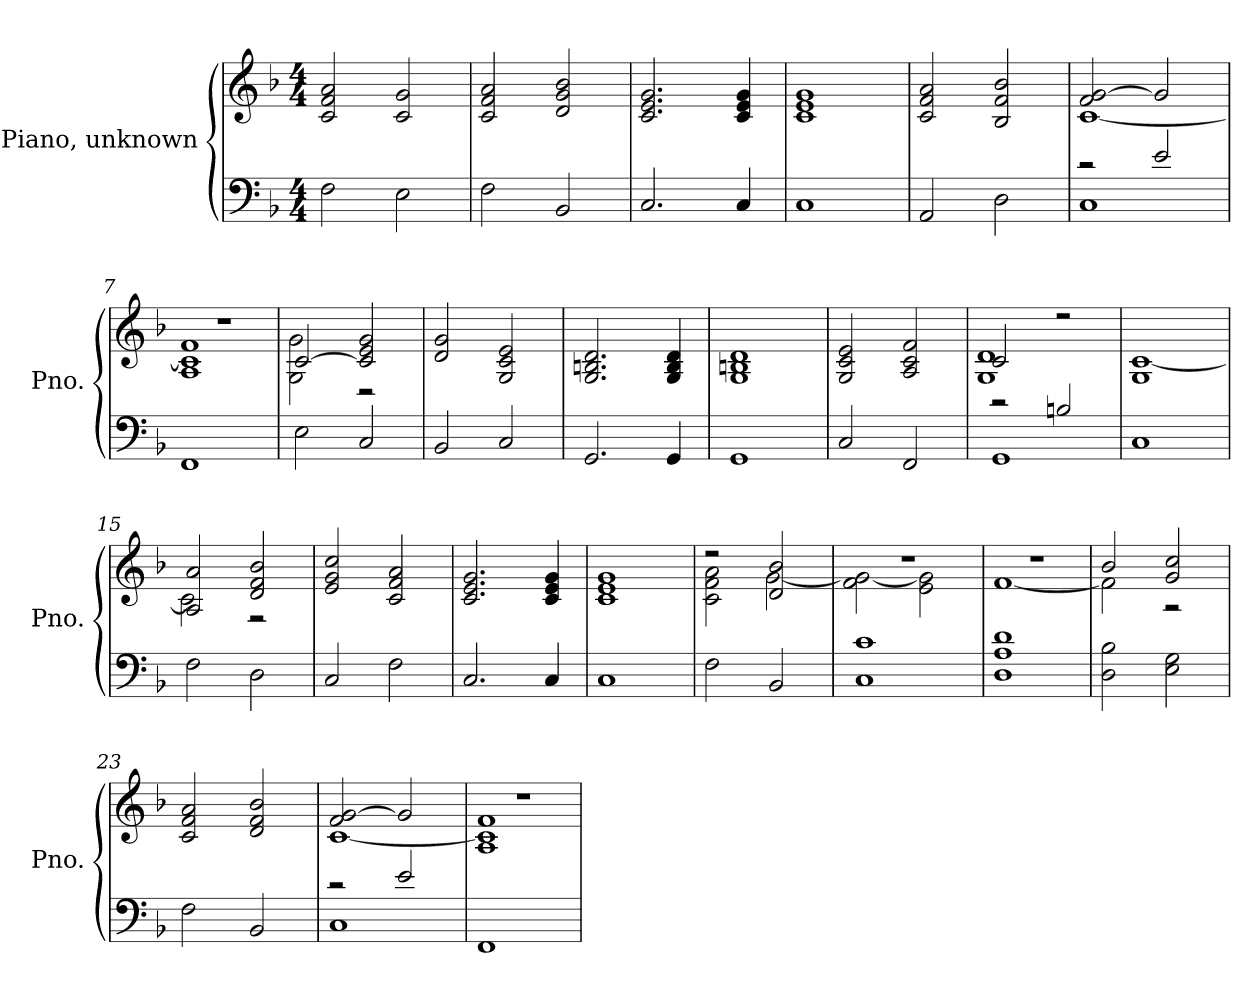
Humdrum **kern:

**kern	**kern
*part1	*part1
*staff2	*staff1
*I"Piano, unknown	*
*I'Pno.	*
*clefF4	*clefG2
*k[b-]	*k[b-]
*M4/4	*M4/4
*MM120	*MM120
=1	=1
2F\	2c/ 2f/ 2a/
2E\	2c/ 2g/
=2	=2
2F\	2c/ 2f/ 2a/
2BB-/	2d/ 2g/ 2b-/
=3	=3
2.C/	2.c/ 2.e/ 2.g/
4C/	4c/ 4e/ 4g/
=4	=4
1C	1c 1e 1g
=5	=5
2AA/	2c/ 2f/ 2a/
2D\	2B-/ 2f/ 2b-/
=6	=6
*^	*^
2r	1C	2f/ [2g/	[1c
2e/	.	2g/]	.
*v	*v	*	*
=7	=7	=7
1FF	1r	1A 1c] 1f
=8	=8	=8
2E\	[2c/	2G\ 2g\
2C/	2c/] 2e/ 2g/	2r
*	*v	*v
=9	=9
2BB-/	2d/ 2g/
2C/	2G/ 2c/ 2e/
=10	=10
2.GG/	2.G/ 2.Bn/ 2.d/
4GG/	4G/ 4B/ 4d/
=11	=11
1GG	1G 1Bn 1d
=12	=12
2C/	2G/ 2c/ 2e/
2FF/	2A/ 2c/ 2f/
!!LO:LB:g=z
=13	=13
*^	*^
2r	1GG	2c/	1G 1d
2Bn/	.	2r	.
*v	*v	*	*
=14	=14	=14
1C	1G	[1c
=15	=15	=15
2F\	2A/ 2a/	2c\]
2D\	2d/ 2f/ 2b-/	2r
*	*v	*v
=16	=16
2C/	2e/ 2g/ 2cc/
2F\	2c/ 2f/ 2a/
=17	=17
2.C/	2.c/ 2.e/ 2.g/
4C/	4c/ 4e/ 4g/
=18	=18
1C	1c 1e 1g
=19	=19
*	*^
2F\	2r	2c\ 2f\ 2a\
2BB-/	2d/ 2b-/	[2g\
=20	=20	=20
1C 1c	1r	2f\ 2g\_
.	.	2e\ 2g\]
=21	=21	=21
1D 1A 1d	1r	[1f
=22	=22	=22
2D\ 2B-\	2b-/	2f\]
2E\ 2G\	2g/ 2cc/	2r
*	*v	*v
=23	=23
2F\	2c/ 2f/ 2a/
2BB-/	2d/ 2f/ 2b-/
=24	=24
*^	*^
2r	1C	2f/ [2g/	[1c
2e/	.	2g/]	.
*v	*v	*	*
!!LO:LB:g=z	!!
=25	=25	=25
1FF	1r	1A 1c] 1f
*	*v	*v
=	=
*-	*-
